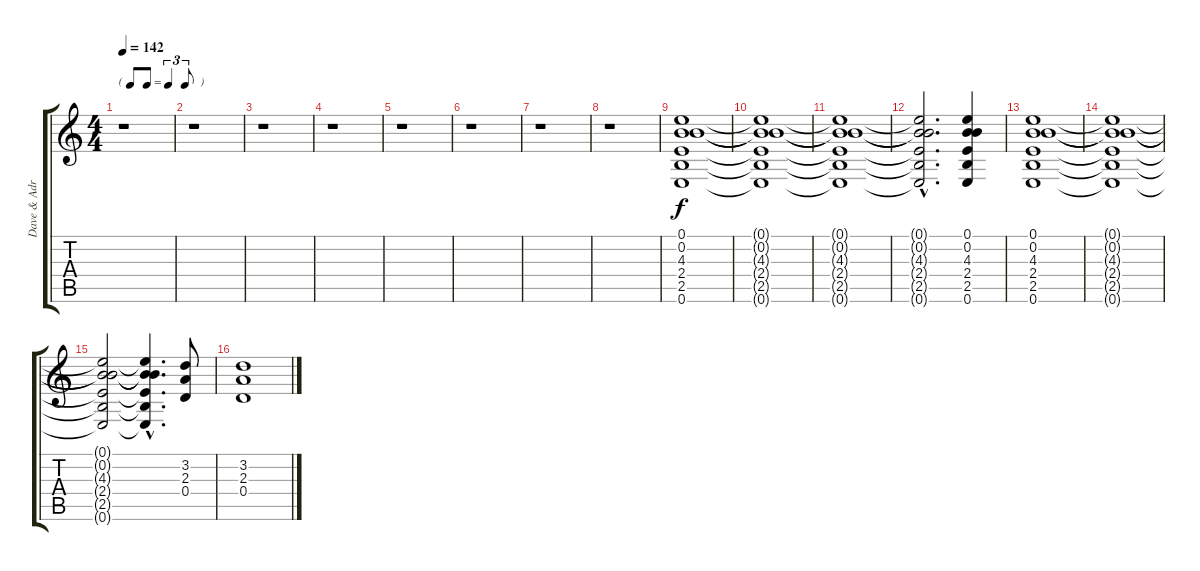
\track ("Dave & Adrian (Rhythm Guitar)" "Dave & Adr") {instrument distortionguitar}
\staff {score tabs}
\tuning (E4 B3 G3 D3 A2 E2) {hide}
\ts (4 4)
\tf triplet8th
\tempo 142
\clef g2
\ks c
r.1{dy f instrument distortionguitar} |
r.1 |
r.1 |
r.1 |
r.1 |
r.1 |
r.1 |
r.1 |
(0.1 0.2 4.3 2.4 2.5 0.6).1 |
(0.1{t} 0.2{t} 4.3{t} 2.4{t} 2.5{t} 0.6{t}).1 |
(0.1{t} 0.2{t} 4.3{t} 2.4{t} 2.5{t} 0.6{t}).1 |
(0.1{hac t} 0.2{hac t} 4.3{hac t} 2.4{hac t} 2.5{hac t} 0.6{hac t}).2{d} (0.1 0.2 4.3 2.4 2.5 0.6).4 |
(0.1 0.2 4.3 2.4 2.5 0.6).1 |
(0.1{t} 0.2{t} 4.3{t} 2.4{t} 2.5{t} 0.6{t}).1 |
(0.1{t} 0.2{t} 4.3{t} 2.4{t} 2.5{t} 0.6{t}).2 (0.1{hac t} 0.2{hac t} 4.3{hac t} 2.4{hac t} 2.5{hac t} 0.6{hac t}).4{d} (3.2 2.3 0.4).8 |
(3.2 2.3 0.4).1
